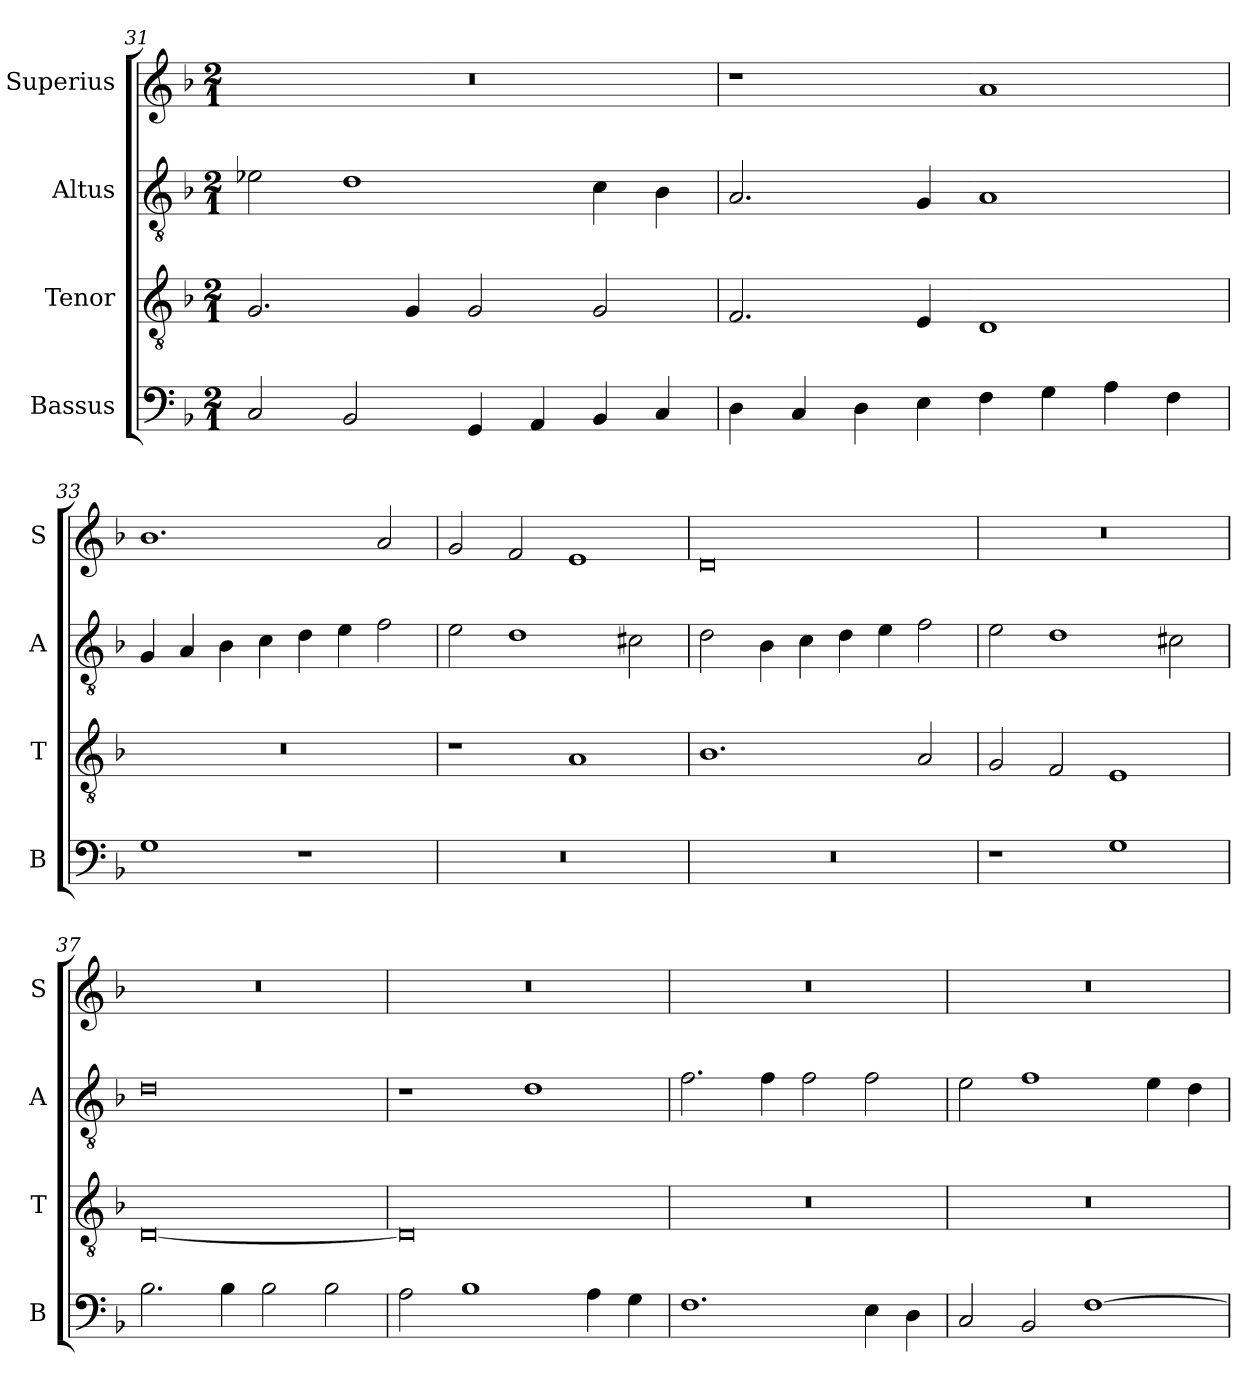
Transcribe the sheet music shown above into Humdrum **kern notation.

**kern	**kern	**kern	**kern
*part4	*part3	*part2	*part1
*staff4	*staff3	*staff2	*staff1
*I"Bassus	*I"Tenor	*I"Altus	*I"Superius
*I'B	*I'T	*I'A	*I'S
*clefF4	*clefGv2	*clefGv2	*clefG2
*k[b-]	*k[b-]	*k[b-]	*k[b-]
*M2/1	*M2/1	*M2/1	*M2/1
=31	=31	=31	=31
2C/	2.G/	2e-X\	0r
2BB-/	.	1d	.
.	4G/	.	.
4GG/	2G/	.	.
4AA/	.	.	.
4BB-/	2G/	4c\	.
4C/	.	4B-\	.
=32	=32	=32	=32
4D\	2.F/	2.A/	1r
4C/	.	.	.
4D\	.	.	.
4E\	4E/	4G/	.
4F\	1D	1A	1a
4G\	.	.	.
4A\	.	.	.
4F\	.	.	.
=33	=33	=33	=33
1G	0r	4G/	1.b-
.	.	4A/	.
.	.	4B-\	.
.	.	4c\	.
1r	.	4d\	.
.	.	4e\	.
.	.	2f\	2a/
=34	=34	=34	=34
0r	1r	2e\	2g/
.	.	1d	2f/
.	1A	.	1e
.	.	2c#X\	.
=35	=35	=35	=35
0r	1.B-	2d\	0d
.	.	4B-\	.
.	.	4c\	.
.	.	4d\	.
.	.	4e\	.
.	2A/	2f\	.
=36	=36	=36	=36
1r	2G/	2e\	0r
.	2F/	1d	.
1G	1E	.	.
.	.	2c#X\	.
=37	=37	=37	=37
2.B-\	[0D	0d	0r
4B-\	.	.	.
2B-\	.	.	.
2B-\	.	.	.
=38	=38	=38	=38
2A\	0D]	1r	0r
1B-	.	.	.
.	.	1d	.
4A\	.	.	.
4G\	.	.	.
=39	=39	=39	=39
1.F	0r	2.f\	0r
.	.	4f\	.
.	.	2f\	.
4E\	.	2f\	.
4D\	.	.	.
=40	=40	=40	=40
2C/	0r	2e\	0r
2BB-/	.	1f	.
[1F	.	.	.
.	.	4e\	.
.	.	4d\	.
=	=	=	=
*-	*-	*-	*-
